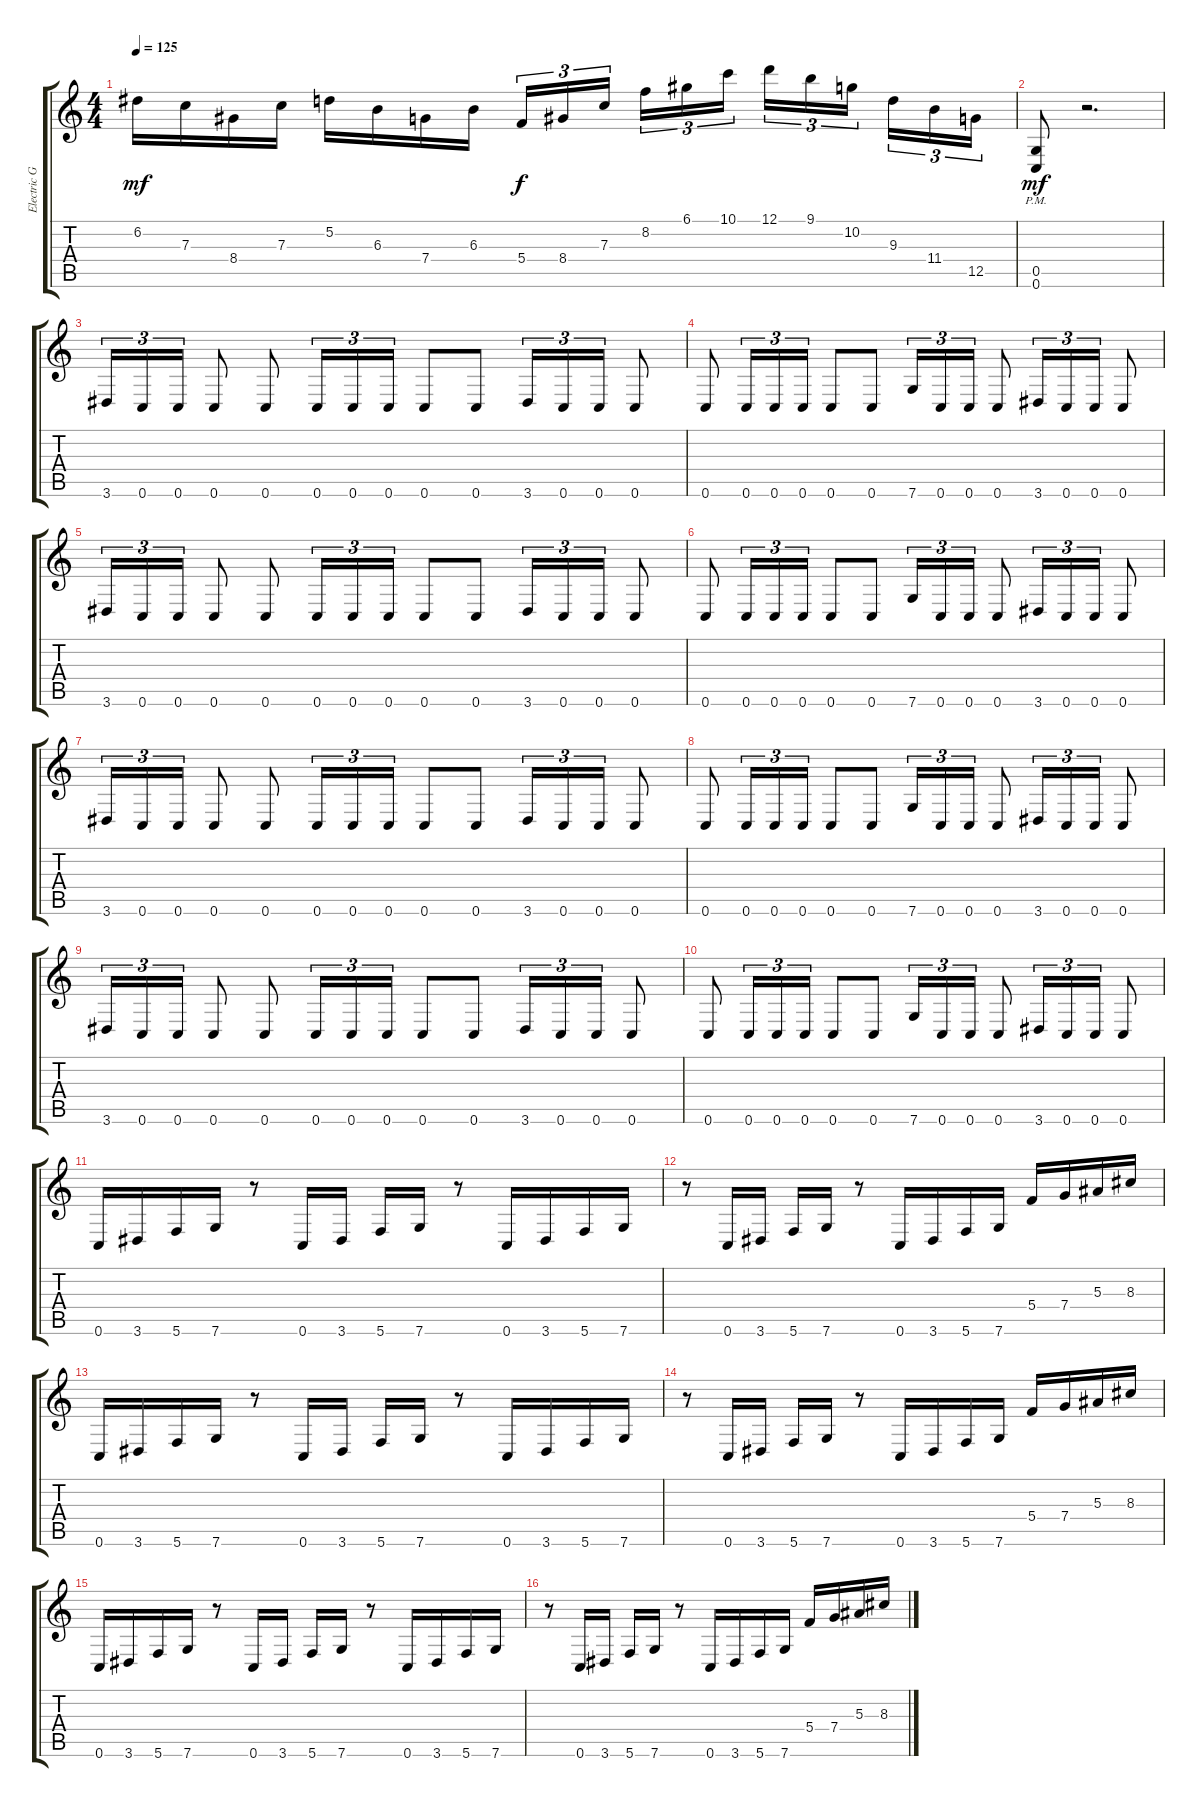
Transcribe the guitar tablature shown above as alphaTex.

\track ("Electric Guitar" "Electric G") {instrument distortionguitar}
\staff {score tabs}
\tuning (D4 A3 F3 C3 G2 C2) {hide}
\ts (4 4)
\tempo 125
\clef g2
\ks c
6.2.16{dy mf instrument distortionguitar} 7.3.16 8.4.16 7.3.16 5.2.16 6.3.16 7.4.16 6.3.16 5.4.16{tu (3 2) dy f} 8.4.16{tu (3 2)} 7.3.16{tu (3 2)} 8.2.16{tu (3 2)} 6.1.16{tu (3 2)} 10.1.16{tu (3 2)} 12.1.16{tu (3 2)} 9.1.16{tu (3 2)} 10.2.16{tu (3 2)} 9.3.16{tu (3 2)} 11.4.16{tu (3 2)} 12.5.16{tu (3 2)} |
(0.5{pm} 0.6{pm}).8{dy mf} r.2{d} |
3.6.16{tu (3 2)} 0.6.16{tu (3 2)} 0.6.16{tu (3 2)} 0.6.8 0.6.8 0.6.16{tu (3 2)} 0.6.16{tu (3 2)} 0.6.16{tu (3 2)} 0.6.8 0.6.8 3.6.16{tu (3 2)} 0.6.16{tu (3 2)} 0.6.16{tu (3 2)} 0.6.8 |
0.6.8 0.6.16{tu (3 2)} 0.6.16{tu (3 2)} 0.6.16{tu (3 2)} 0.6.8 0.6.8 7.6.16{tu (3 2)} 0.6.16{tu (3 2)} 0.6.16{tu (3 2)} 0.6.8 3.6.16{tu (3 2)} 0.6.16{tu (3 2)} 0.6.16{tu (3 2)} 0.6.8 |
3.6.16{tu (3 2)} 0.6.16{tu (3 2)} 0.6.16{tu (3 2)} 0.6.8 0.6.8 0.6.16{tu (3 2)} 0.6.16{tu (3 2)} 0.6.16{tu (3 2)} 0.6.8 0.6.8 3.6.16{tu (3 2)} 0.6.16{tu (3 2)} 0.6.16{tu (3 2)} 0.6.8 |
0.6.8 0.6.16{tu (3 2)} 0.6.16{tu (3 2)} 0.6.16{tu (3 2)} 0.6.8 0.6.8 7.6.16{tu (3 2)} 0.6.16{tu (3 2)} 0.6.16{tu (3 2)} 0.6.8 3.6.16{tu (3 2)} 0.6.16{tu (3 2)} 0.6.16{tu (3 2)} 0.6.8 |
3.6.16{tu (3 2)} 0.6.16{tu (3 2)} 0.6.16{tu (3 2)} 0.6.8 0.6.8 0.6.16{tu (3 2)} 0.6.16{tu (3 2)} 0.6.16{tu (3 2)} 0.6.8 0.6.8 3.6.16{tu (3 2)} 0.6.16{tu (3 2)} 0.6.16{tu (3 2)} 0.6.8 |
0.6.8 0.6.16{tu (3 2)} 0.6.16{tu (3 2)} 0.6.16{tu (3 2)} 0.6.8 0.6.8 7.6.16{tu (3 2)} 0.6.16{tu (3 2)} 0.6.16{tu (3 2)} 0.6.8 3.6.16{tu (3 2)} 0.6.16{tu (3 2)} 0.6.16{tu (3 2)} 0.6.8 |
3.6.16{tu (3 2)} 0.6.16{tu (3 2)} 0.6.16{tu (3 2)} 0.6.8 0.6.8 0.6.16{tu (3 2)} 0.6.16{tu (3 2)} 0.6.16{tu (3 2)} 0.6.8 0.6.8 3.6.16{tu (3 2)} 0.6.16{tu (3 2)} 0.6.16{tu (3 2)} 0.6.8 |
0.6.8 0.6.16{tu (3 2)} 0.6.16{tu (3 2)} 0.6.16{tu (3 2)} 0.6.8 0.6.8 7.6.16{tu (3 2)} 0.6.16{tu (3 2)} 0.6.16{tu (3 2)} 0.6.8 3.6.16{tu (3 2)} 0.6.16{tu (3 2)} 0.6.16{tu (3 2)} 0.6.8 |
0.6.16 3.6.16 5.6.16 7.6.16 r.8 0.6.16 3.6.16 5.6.16 7.6.16 r.8 0.6.16 3.6.16 5.6.16 7.6.16 |
r.8 0.6.16 3.6.16 5.6.16 7.6.16 r.8 0.6.16 3.6.16 5.6.16 7.6.16 5.4.16 7.4.16 5.3.16 8.3.16 |
0.6.16 3.6.16 5.6.16 7.6.16 r.8 0.6.16 3.6.16 5.6.16 7.6.16 r.8 0.6.16 3.6.16 5.6.16 7.6.16 |
r.8 0.6.16 3.6.16 5.6.16 7.6.16 r.8 0.6.16 3.6.16 5.6.16 7.6.16 5.4.16 7.4.16 5.3.16 8.3.16 |
0.6.16 3.6.16 5.6.16 7.6.16 r.8 0.6.16 3.6.16 5.6.16 7.6.16 r.8 0.6.16 3.6.16 5.6.16 7.6.16 |
r.8 0.6.16 3.6.16 5.6.16 7.6.16 r.8 0.6.16 3.6.16 5.6.16 7.6.16 5.4.16 7.4.16 5.3.16 8.3.16
